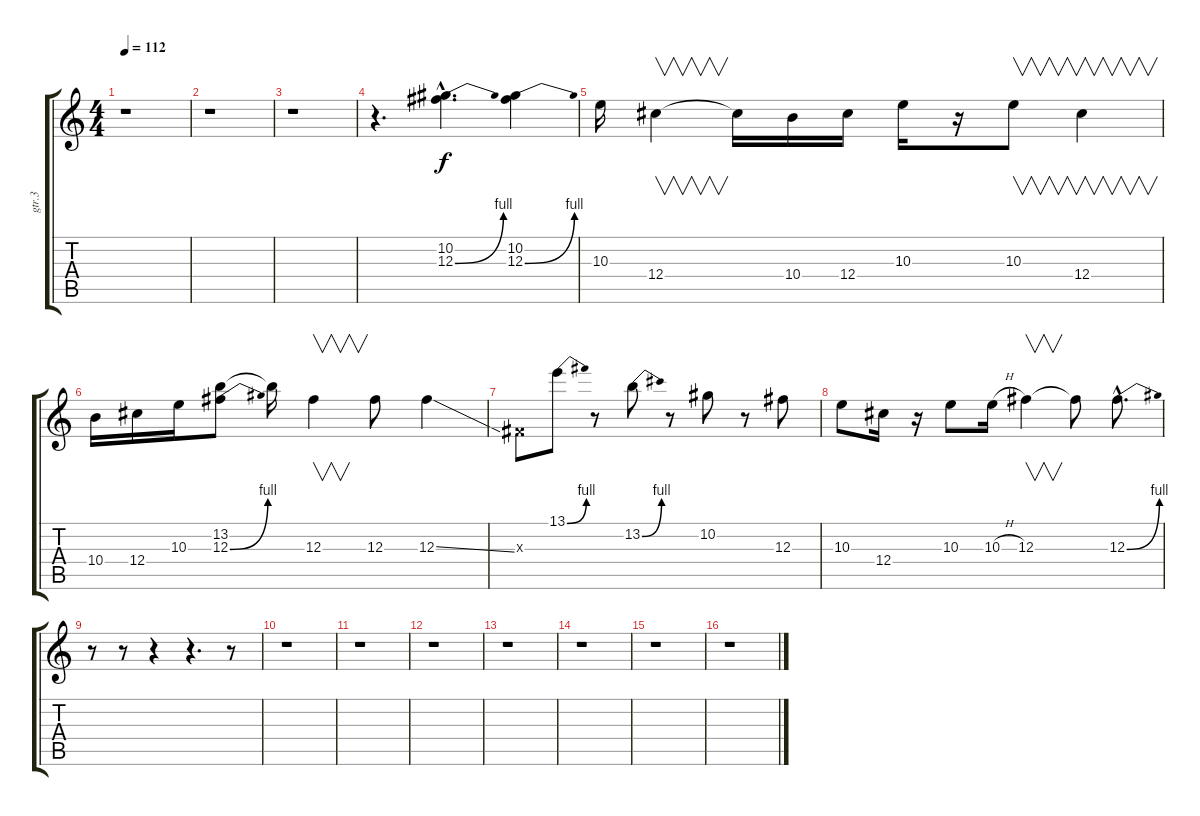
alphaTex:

\track ("gtr.3" "gtr.3") {instrument overdrivenguitar}
\staff {score tabs}
\tuning (Eb4 Bb3 Gb3 Db3 Ab2 Eb2) {hide}
\ts (4 4)
\tempo 112
\clef g2
\ks c
r.1{dy f instrument overdrivenguitar} |
r.1 |
r.1 |
r.4{d} (10.2{hac} 12.3{be (bend 0 0 60 4) hac}).4{d} (10.2 12.3{be (bend 0 0 60 4)}).4 |
10.3.16 12.4.4{v} 12.4{t}.16 10.4.16 12.4.16 10.3.16 r.16 10.3.8{v} 12.4.4{v} |
10.4.16 12.4.16 10.3.16 (13.2 12.3{be (bend 0 0 60 4)}).8 13.2{t}.16 12.3.4{v} 12.3.8 12.3{ss}.4 |
0.3{x}.8 13.1{be (bend 0 0 60 4)}.8 r.8 13.2{be (bend 0 0 60 4)}.8 r.8 10.2.8 r.8 12.3.8 |
10.3.8 12.4.16 r.16 10.3.8 10.3{h}.16 12.3.4{v} 12.3{t}.8 12.3{be (bend 0 0 60 4) hac}.8{d} |
r.8 r.8 r.4 r.4{d} r.8 |
r.1 |
r.1 |
r.1 |
r.1 |
r.1 |
r.1 |
r.1
